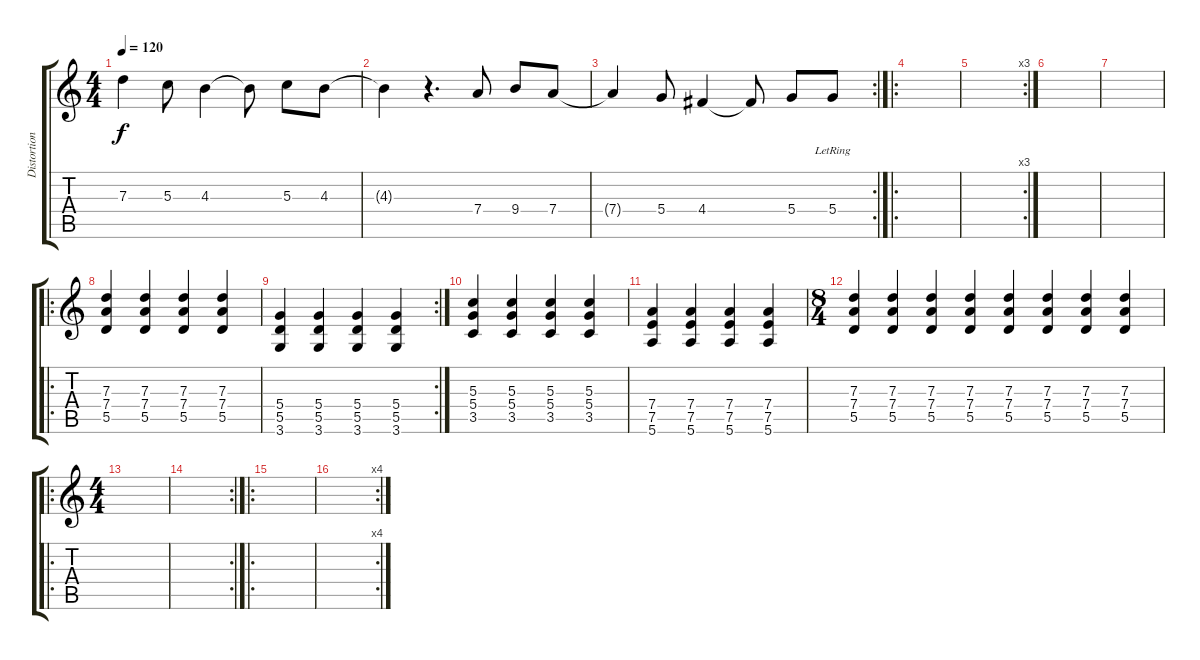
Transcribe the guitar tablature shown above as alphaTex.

\track ("Distortion Guitar" "Distortion") {instrument distortionguitar}
\staff {score tabs}
\tuning (E4 B3 G3 D3 A2 E2) {hide}
\ts (4 4)
\tempo 120
\clef g2
\ks c
7.3{t}.4{dy f} 5.3.8 4.3.4 4.3{t}.8 5.3.8 4.3.8 |
4.3{t}.4 r.4{d} 7.4.8 9.4.8 7.4.8 |
\rc 2
7.4{t}.4 5.4.8 4.4.4 4.4{t}.8 5.4.8 5.4{lr}.8 |
\ro
|
\rc 3
|
|
|
\ro
(7.3 7.4 5.5).4 (7.3 7.4 5.5).4 (7.3 7.4 5.5).4 (7.3 7.4 5.5).4 |
\rc 2
(5.4 5.5 3.6).4 (5.4 5.5 3.6).4 (5.4 5.5 3.6).4 (5.4 5.5 3.6).4 |
(5.3 5.4 3.5).4 (5.3 5.4 3.5).4 (5.3 5.4 3.5).4 (5.3 5.4 3.5).4 |
(7.4 7.5 5.6).4 (7.4 7.5 5.6).4 (7.4 7.5 5.6).4 (7.4 7.5 5.6).4 |
\ts (8 4)
(7.3 7.4 5.5).4 (7.3 7.4 5.5).4 (7.3 7.4 5.5).4 (7.3 7.4 5.5).4 (7.3 7.4 5.5).4 (7.3 7.4 5.5).4 (7.3 7.4 5.5).4 (7.3 7.4 5.5).4 |
\ro
\ts (4 4)
|
\rc 2
|
\ro
|
\rc 4
